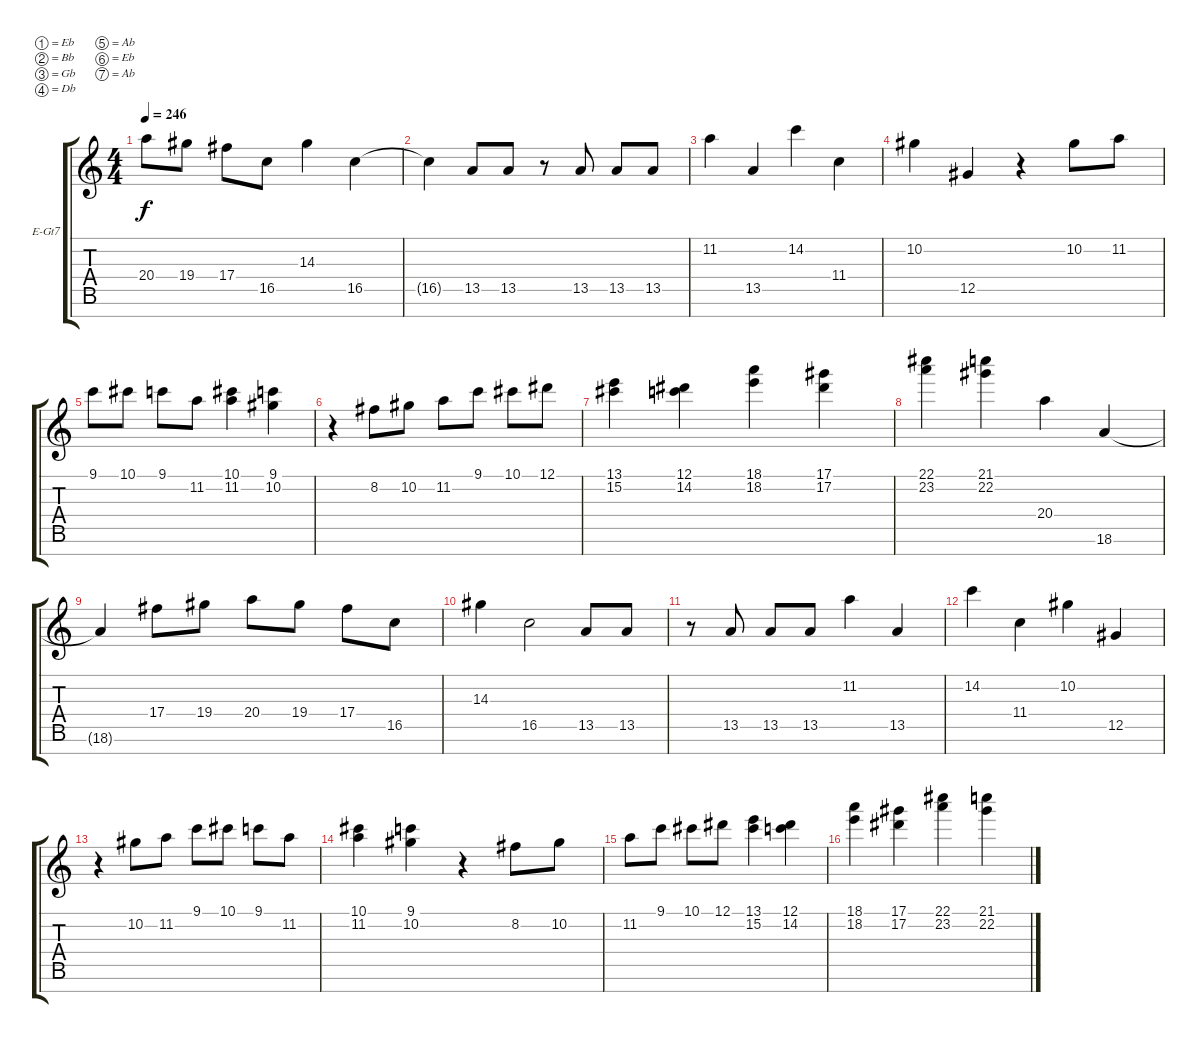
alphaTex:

\bracketExtendMode groupsimilarinstruments
\firstSystemTrackNameOrientation horizontal
\otherSystemsTrackNameOrientation horizontal
\track ("Guitar 2" "E-Gt7") {solo instrument distortionguitar}
\staff {score tabs}
\tuning (Eb4 Bb3 Gb3 Db3 Ab2 Eb2 Ab1)
\ts (4 4)
\tempo 246
\clef g2
\ks c
20.4.8{dy f} 19.4.8 17.4.8 16.5.8 14.3.4 16.5.4 |
16.5{t}.4 13.5.8 13.5.8 r.8 13.5.8 13.5.8 13.5.8 |
11.2.4 13.5.4 14.2.4 11.4.4 |
10.2.4 12.5.4 r.4 10.2.8 11.2.8 |
9.1.8 10.1.8 9.1.8 11.2.8 (10.1 11.2).4 (9.1 10.2).4 |
r.4 8.2.8 10.2.8 11.2.8 9.1.8 10.1.8 12.1.8 |
(13.1 15.2).4 (12.1 14.2).4 (18.1 18.2).4 (17.1 17.2).4 |
(22.1 23.2).4 (21.1 22.2).4 20.4.4 18.6.4 |
18.6{t}.4 17.4.8 19.4.8 20.4.8 19.4.8 17.4.8 16.5.8 |
14.3.4 16.5.2 13.5.8 13.5.8 |
r.8 13.5.8 13.5.8 13.5.8 11.2.4 13.5.4 |
14.2.4 11.4.4 10.2.4 12.5.4 |
r.4 10.2.8 11.2.8 9.1.8 10.1.8 9.1.8 11.2.8 |
(10.1 11.2).4 (9.1 10.2).4 r.4 8.2.8 10.2.8 |
11.2.8 9.1.8 10.1.8 12.1.8 (13.1 15.2).4 (12.1 14.2).4 |
(18.1 18.2).4 (17.1 17.2).4 (22.1 23.2).4 (21.1 22.2).4
